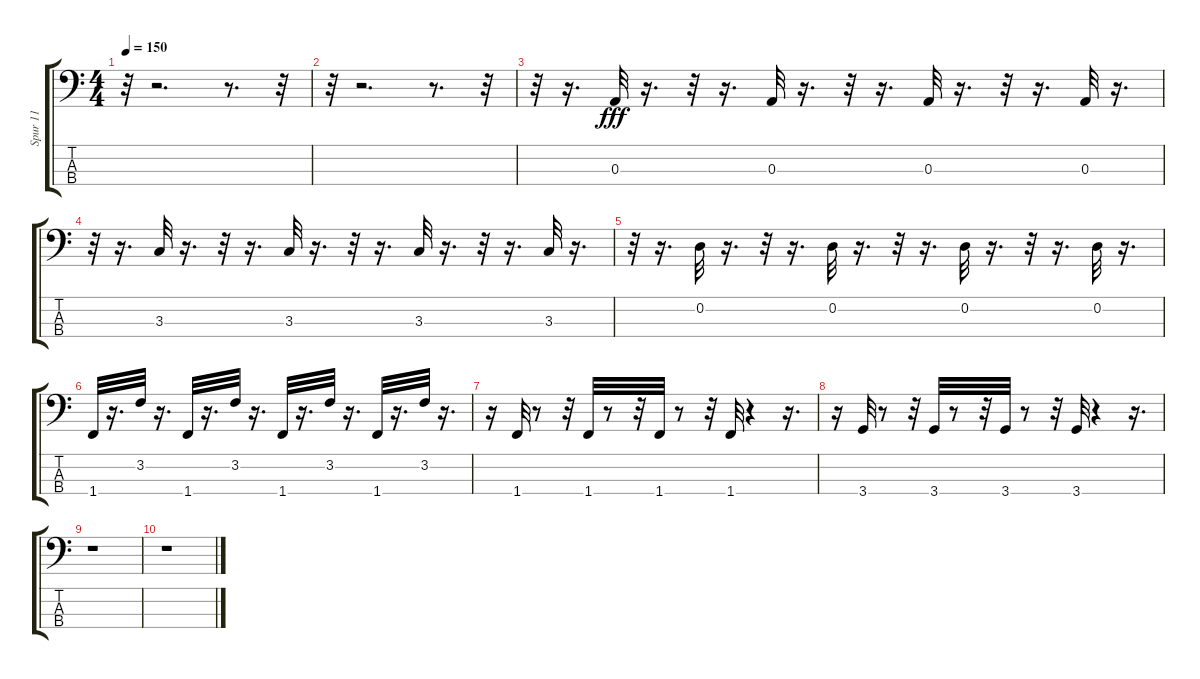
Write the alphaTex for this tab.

\track ("Spur 11" "Spur 11") {instrument synthbass1}
\staff {score tabs}
\tuning (G2 D2 A1 E1) {hide}
\ts (4 4)
\tempo 150
\clef f4
\ks c
r.32{dy fff} r.2{d} r.8{d} r.32 |
r.32 r.2{d} r.8{d} r.32 |
r.32 r.16{d} 0.3.32 r.16{d} r.32 r.16{d} 0.3.32 r.16{d} r.32 r.16{d} 0.3.32 r.16{d} r.32 r.16{d} 0.3.32 r.16{d} |
r.32 r.16{d} 3.3.32 r.16{d} r.32 r.16{d} 3.3.32 r.16{d} r.32 r.16{d} 3.3.32 r.16{d} r.32 r.16{d} 3.3.32 r.16{d} |
r.32 r.16{d} 0.2.32 r.16{d} r.32 r.16{d} 0.2.32 r.16{d} r.32 r.16{d} 0.2.32 r.16{d} r.32 r.16{d} 0.2.32 r.16{d} |
1.4.32 r.16{d} 3.2.32 r.16{d} 1.4.32 r.16{d} 3.2.32 r.16{d} 1.4.32 r.16{d} 3.2.32 r.16{d} 1.4.32 r.16{d} 3.2.32 r.16{d} |
r.16 1.4.32 r.8 r.32 1.4.32 r.8 r.32 1.4.32 r.8 r.32 1.4.32 r.4 r.16{d} |
r.16 3.4.32 r.8 r.32 3.4.32 r.8 r.32 3.4.32 r.8 r.32 3.4.32 r.4 r.16{d} |
r.1 |
r.1
